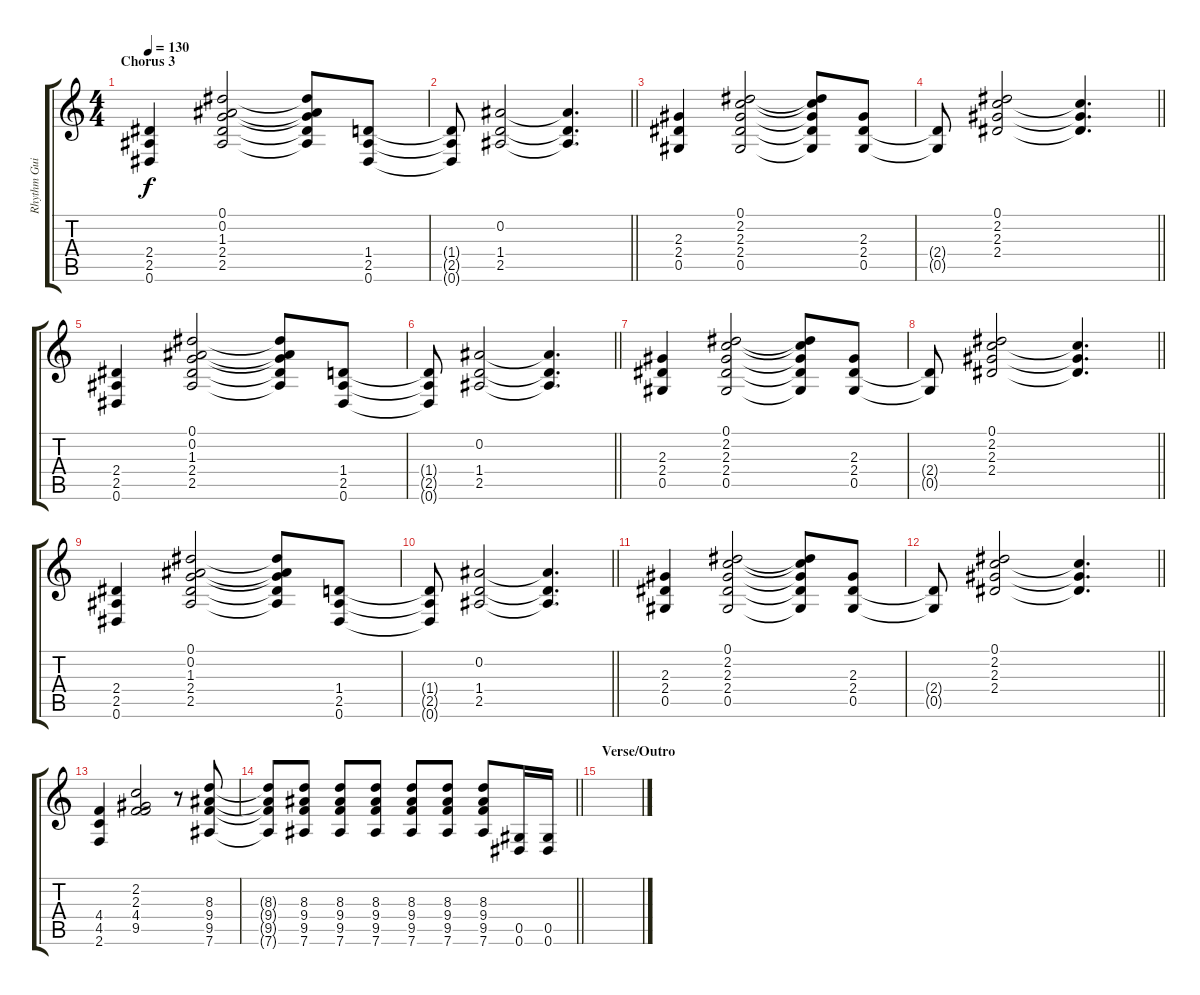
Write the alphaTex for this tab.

\track ("Rhythm Guitar" "Rhythm Gui") {instrument acousticguitarsteel}
\staff {score tabs}
\tuning (Eb4 Bb3 Gb3 Db3 Ab2 Eb2) {hide}
\ts (4 4)
\section ("" "Chorus 3")
\tempo 130
\clef g2
\ks c
(2.4 2.5 0.6).4{dy f} (0.1 0.2 1.3 2.4 2.5).2 (0.1{t} 0.2{t} 1.3{t} 2.4{t} 2.5{t}).8 (1.4 2.5 0.6).8 |
\barLineRight lightlight
(1.4{t} 2.5{t} 0.6{t}).8 (0.2 1.4 2.5).2 (0.2{t} 1.4{t} 2.5{t}).4{d} |
(2.3 2.4 0.5).4 (0.1 2.2 2.3 2.4 0.5).2 (0.1{t} 2.2{t} 2.3{t} 2.4{t} 0.5{t}).8 (2.3 2.4 0.5).8 |
\barLineRight lightlight
(2.4{t} 0.5{t}).8 (0.1 2.2 2.3 2.4).2 (2.2{t} 2.3{t} 2.4{t}).4{d} |
(2.4 2.5 0.6).4 (0.1 0.2 1.3 2.4 2.5).2 (0.1{t} 0.2{t} 1.3{t} 2.4{t} 2.5{t}).8 (1.4 2.5 0.6).8 |
\barLineRight lightlight
(1.4{t} 2.5{t} 0.6{t}).8 (0.2 1.4 2.5).2 (0.2{t} 1.4{t} 2.5{t}).4{d} |
(2.3 2.4 0.5).4 (0.1 2.2 2.3 2.4 0.5).2 (0.1{t} 2.2{t} 2.3{t} 2.4{t} 0.5{t}).8 (2.3 2.4 0.5).8 |
\barLineRight lightlight
(2.4{t} 0.5{t}).8 (0.1 2.2 2.3 2.4).2 (2.2{t} 2.3{t} 2.4{t}).4{d} |
(2.4 2.5 0.6).4 (0.1 0.2 1.3 2.4 2.5).2 (0.1{t} 0.2{t} 1.3{t} 2.4{t} 2.5{t}).8 (1.4 2.5 0.6).8 |
\barLineRight lightlight
(1.4{t} 2.5{t} 0.6{t}).8 (0.2 1.4 2.5).2 (0.2{t} 1.4{t} 2.5{t}).4{d} |
(2.3 2.4 0.5).4 (0.1 2.2 2.3 2.4 0.5).2 (0.1{t} 2.2{t} 2.3{t} 2.4{t} 0.5{t}).8 (2.3 2.4 0.5).8 |
\barLineRight lightlight
(2.4{t} 0.5{t}).8 (0.1 2.2 2.3 2.4).2 (2.2{t} 2.3{t} 2.4{t}).4{d} |
(4.4 4.5 2.6).4 (2.2 2.3 4.4 9.5).2 r.8 (8.3 9.4 9.5 7.6).8 |
\barLineRight lightlight
(8.3{t} 9.4{t} 9.5{t} 7.6{t}).8 (8.3 9.4 9.5 7.6).8 (8.3 9.4 9.5 7.6).8 (8.3 9.4 9.5 7.6).8 (8.3 9.4 9.5 7.6).8 (8.3 9.4 9.5 7.6).8 (8.3 9.4 9.5 7.6).8 (0.5 0.6).16 (0.5 0.6).16 |
\section ("" "Verse/Outro")
